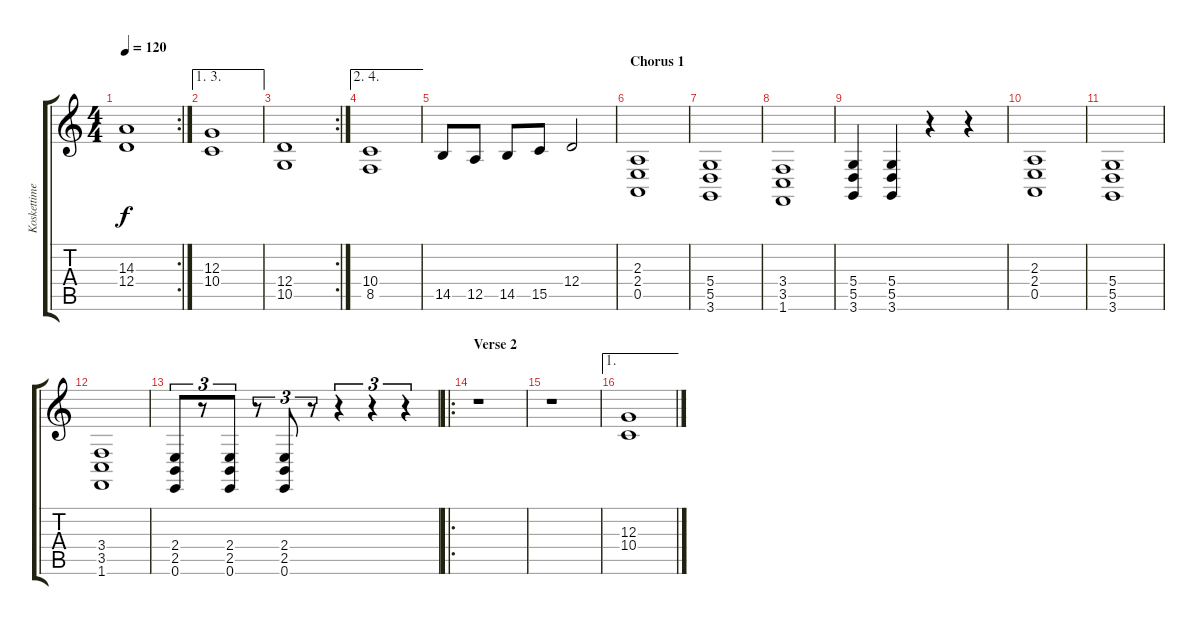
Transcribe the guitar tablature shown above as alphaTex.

\track ("Koskettimet (Vasen)" "Koskettime") {instrument stringensemble1}
\staff {score tabs}
\tuning (E4 B3 G3 D3 A2 E2) {hide}
\rc 2
\ts (4 4)
\tempo 120
\clef g2
\ks c
(14.3 12.4).1{dy f} |
\ae (1 3)
(12.3 10.4).1 |
\rc 2
(12.4 10.5).1 |
\ae (2 4)
(10.4 8.5).1 |
14.5.8 12.5.8 14.5.8 15.5.8 12.4.2 |
\section ("" "Chorus 1")
(2.3 2.4 0.5).1 |
(5.4 5.5 3.6).1 |
(3.4 3.5 1.6).1 |
(5.4 5.5 3.6).4 (5.4 5.5 3.6).4 r.4 r.4 |
(2.3 2.4 0.5).1 |
(5.4 5.5 3.6).1 |
(3.4 3.5 1.6).1 |
(2.4 2.5 0.6).8{tu (3 2)} r.8{tu (3 2)} (2.4 2.5 0.6).8{tu (3 2)} r.8{tu (3 2)} (2.4 2.5 0.6).8{tu (3 2)} r.8{tu (3 2)} r.4{tu (3 2)} r.4{tu (3 2)} r.4{tu (3 2)} |
\ro
\section ("" "Verse 2")
r.1 |
r.1 |
\ae 1
(12.3 10.4).1
